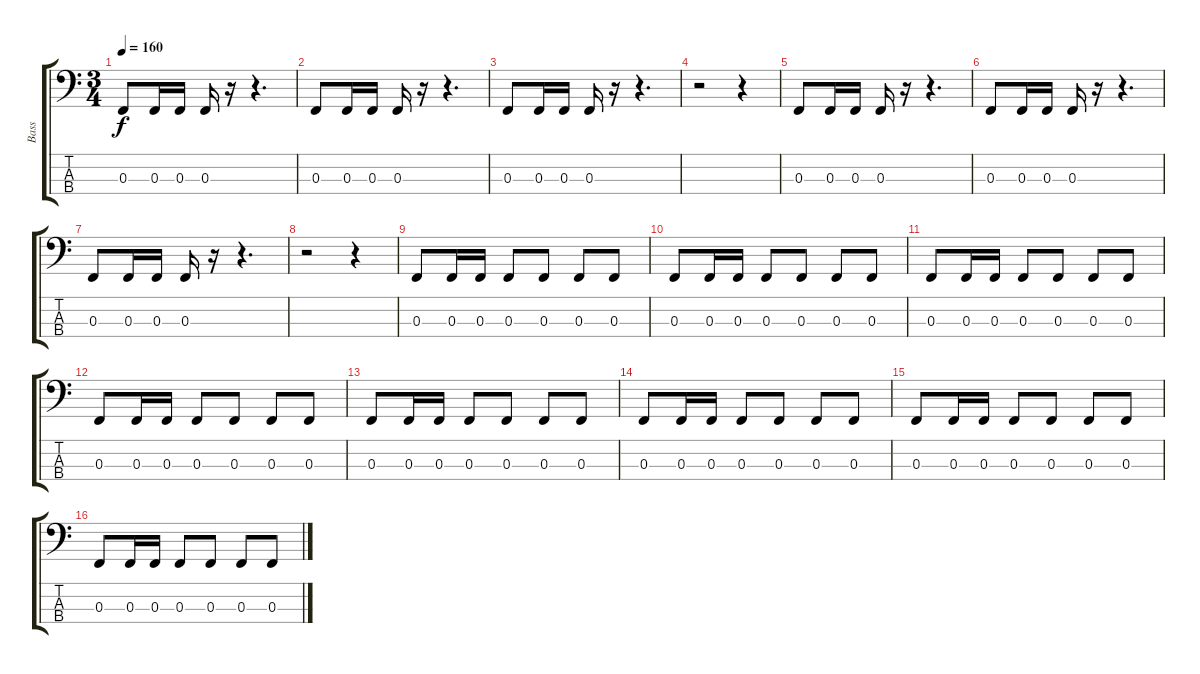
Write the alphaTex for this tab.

\track ("Bass" "Bass") {instrument electricbasspick}
\staff {score tabs}
\tuning (Eb2 Bb1 F1 C1) {hide}
\ts (3 4)
\tempo 160
\clef f4
\ks c
0.3.8{dy f instrument electricbasspick} 0.3.16 0.3.16 0.3.16 r.16 r.4{d} |
0.3.8 0.3.16 0.3.16 0.3.16 r.16 r.4{d} |
0.3.8 0.3.16 0.3.16 0.3.16 r.16 r.4{d} |
r.2 r.4 |
0.3.8 0.3.16 0.3.16 0.3.16 r.16 r.4{d} |
0.3.8 0.3.16 0.3.16 0.3.16 r.16 r.4{d} |
0.3.8 0.3.16 0.3.16 0.3.16 r.16 r.4{d} |
r.2 r.4 |
0.3.8 0.3.16 0.3.16 0.3.8 0.3.8 0.3.8 0.3.8 |
0.3.8 0.3.16 0.3.16 0.3.8 0.3.8 0.3.8 0.3.8 |
0.3.8 0.3.16 0.3.16 0.3.8 0.3.8 0.3.8 0.3.8 |
0.3.8 0.3.16 0.3.16 0.3.8 0.3.8 0.3.8 0.3.8 |
0.3.8 0.3.16 0.3.16 0.3.8 0.3.8 0.3.8 0.3.8 |
0.3.8 0.3.16 0.3.16 0.3.8 0.3.8 0.3.8 0.3.8 |
0.3.8 0.3.16 0.3.16 0.3.8 0.3.8 0.3.8 0.3.8 |
0.3.8 0.3.16 0.3.16 0.3.8 0.3.8 0.3.8 0.3.8
